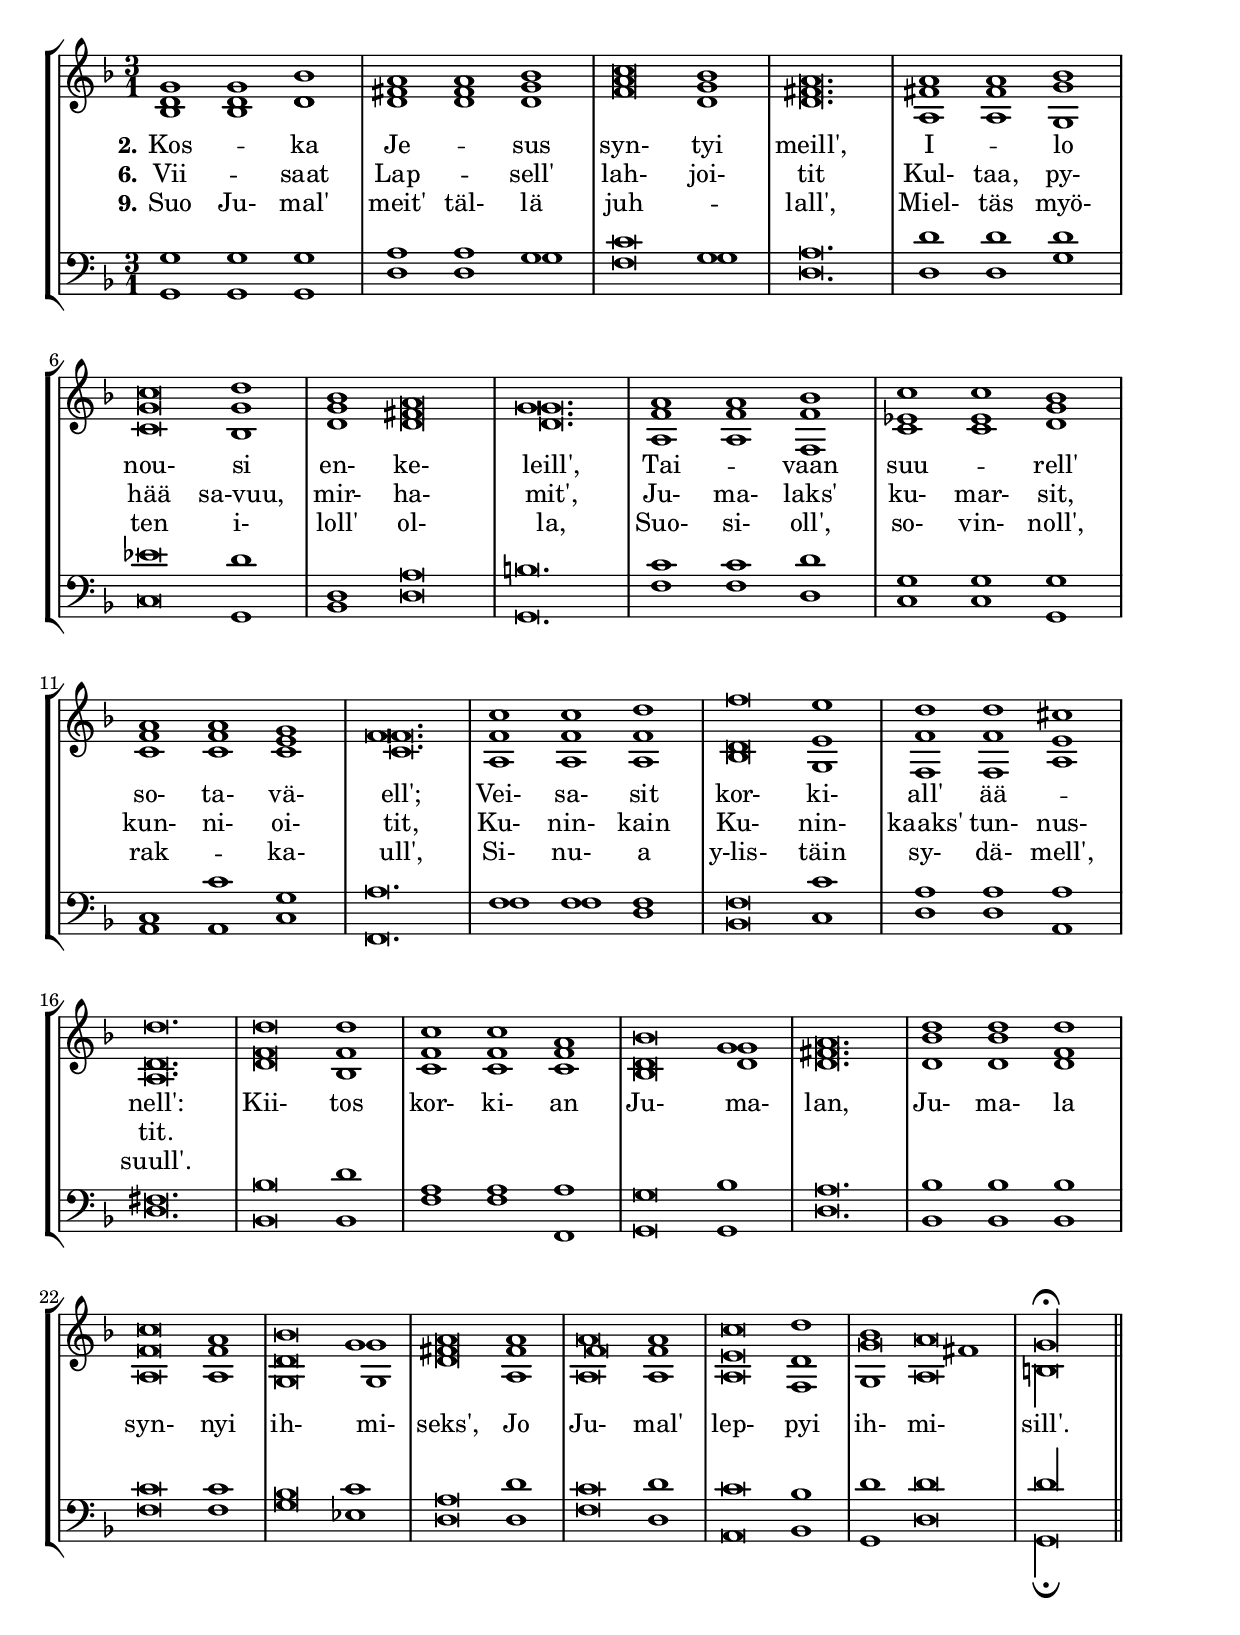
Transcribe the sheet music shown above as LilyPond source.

%% Wanhan wirsikirjan wirsi 127
%%


\include "deutsch.ly"

\version "2.16.0"

%#(set-global-staff-size 16)

\header {
%    title = "WWK 127 - kvintetti"
%    poet = "Hemminki Maskulainen"
%    arranger = "Mogens Pedersen"
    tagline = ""
}

sopMusic =   \relative c'' { 
    \key d \minor
    \stemUp
    \time 3/1
    g1 g b | a a b | c\breve b1 | a\breve. |
    a1 a b | c\breve d1 | b a\breve | g\breve. |
    a1 a b | c c b1 | a a g1 | f\breve. |
    c'1 c d1 | f\breve e1 | d d cis | d\breve. |
    d\breve d1 | c c a | b\breve g1 | a\breve. | 
    d1 d d | c\breve a1 | b\breve g1 | a\breve a1 |
    f\breve a1 | c\breve d1 | b a\breve | 
    \set Score.measureLength = #(ly:make-moment 4 1)
    g\longa^\fermata \bar "||"
}

altoOneMusic =   \relative c' { 
    \key d \minor
    \stemDown
    d1 d d | fis fis g | a\breve g1 | fis\breve. |
    fis1 fis g | g\breve g1 | g fis\breve | g\breve. |
    f1 f f | es es g | f f e1 | f\breve. | 
    f1 f f | d\breve e1 f f e | d\breve. |
    f\breve f1 | f f f | d\breve g1 | fis\breve. |
    b1 b f | f\breve f1 | d\breve g1 | fis\breve fis1 | 
    a\breve f1 | e\breve d1 | g\breve fis1 | s\longa |
}

altoTwoMusic =   \relative c' { 
    \shiftOff
    \key d \minor
    \stemDown
    b1 b d | d d d | f\breve d1 | d\breve. |
    a1 a g | c\breve b1 | d d\breve | d\breve. |
    a1 a f | c' c d | c c c1 | c\breve. |
    a1 a a | b\breve g1 | f f a | a\breve. |
    d\breve b1 | c c c | b\breve d1 | d\breve. |
    d1 d d | a\breve a1 | g\breve g1 | d'\breve a1 |
    a\breve a1 | a\breve f1 | g a\breve | h\longa
}


tenorMusic =  \relative c' { 
    \key d \minor
    g1 g g | a a g | c\breve g1 | a\breve. |
    d1 d d | es\breve d1 | d, a'\breve | h\breve. |
    c1 c d | g, g g | c, c' g | a\breve. | 
    f1 f f | f\breve c'1 | a a a | fis\breve. |
    b\breve d1 | a a a | g\breve b1 | a\breve. |
    b1 b b | c\breve c1 | b\breve c1 | a\breve d1 |
    c\breve d1 | c\breve b1 | d d\breve | d\longa |
}

bassMusic =  \relative c { 
    \key d \minor
    g1 g g | d' d g | f\breve g1 | d\breve. |
    d1 d g | c,\breve g1 | b d\breve | g,\breve. |
    f'1 f d | c c g | a a c1 | f,\breve. | 
    f'1 f d | b\breve c1 | d d a | d\breve. | 
    b\breve b1 | f' f f, | g\breve g1 | d'\breve. | 
    b1 b b | f'\breve f1 | g\breve es1 | d\breve d1 |
    f\breve d1 | a\breve b1 | g d'\breve | g,\longa_\fermata    
}


sanatEka = \lyricmode { 
    \set stanza = "1."
    Paits' mie- hett' mie- hen Ju- ma- lan,
    En- ke- lit ku-ta ku- mar- ta- vat,
   	Tai- vaan täh- tein te- ki -- \skip 1 än,
   	Syn- nytt' neit- sy, py- syi neit- seen'.
%   Kii- tos kor- ki- an Ju- ma -- \skip 1 lan,
%	Ju- ma- la syn- nyi ih- mi- seks',
%	Jo Ju- mal' lep- pyi ih- mi- sill'.
}

sanatToka = \lyricmode { 
    \set stanza = "2."
%    Kos- ka Je- sus ___ syn- tyi ___ meill',
   Kos -- \skip 1 ka Je -- \skip 1 sus syn- tyi meill',
%    I- lo nou- si en- ke -- \skip 1 leill',
    I -- \skip 1 lo nou- si en- ke- leill',
    Tai -- \skip 1 vaan suu -- \skip 1 rell' so- ta- vä- ell';
    Vei- sa- sit kor- ki- all' ää -- \skip 2 nell':
    Kii- tos kor- ki- an Ju- ma- lan,
	Ju- ma- la syn- nyi ih- mi- seks',
	Jo Ju- mal' lep- pyi ih- mi- sill'.
}

sanatKol = \lyricmode { 
    \set stanza = "3."
    En -- \skip 1 kel' pu- hui pai- me- nill',
    Il -- \skip 1 moitt' i- loi- sill' mie- lill',
    ___ Chris- tuk- sen meill' syn- ty- neen,
    Va- pah- ta- jaks' vai -- \skip 1 vais- ten.
}

sanatKuu = \lyricmode { 
    \set stanza = "6."
%    Vii- saat Lap- sell' ___ lah- joi -- \skip 1 tit
   Vii -- \skip 1 saat Lap -- \skip 1 sell' lah- joi- tit
    Kul- taa, py- hää sa-vuu, mir- ha- mit',
    Ju- ma- laks' ku- mar- sit, kun- ni- oi- tit,
    Ku- nin- kain Ku- nin- kaaks' tun- nus- tit.
}

sanatKahd = \lyricmode { 
    \set stanza = "8."
    O Je- su, py- hä pilt- ti- nen!
    Puh- dist', pe- se meit' syn- nis- täm',
    Puh- taal' py- häll' syn- ty- mäl- läs,
    Ar- mos a- vull', an- si- oll- las:
}

sanatYhd = \lyricmode { 
    \set stanza = "9."
    Suo Ju- mal' meit' täl- lä juh -- \skip 1 lall',
    Miel- täs myö- ten i- loll' ol- la,
    Suo- si- oll', so- vin- noll', rak -- \skip 1 ka- ull',
    Si- nu- a y-lis- täin sy- dä- mell', suull'.
}


\score { 
    
    \context StaffGroup = "alku" <<
	\context Staff = "women" <<
	    \context Voice = "sopranos" { \voiceOne \sopMusic }
	    \context Voice = altosOne { \voiceTwo \altoOneMusic }
	    \context Voice = altosTwo { \voiceThree \altoTwoMusic }
	>>

	\lyricmode <<
%	    \lyricsto "sopranos" \new Lyrics \sanatEka
	    \lyricsto "altosTwo" \new Lyrics \sanatToka
%	    \lyricsto "sopranos" \new Lyrics \sanatKol
	    \lyricsto "altosTwo" \new Lyrics \sanatKuu
%	    \lyricsto "sopranos" \new Lyrics \sanatKahd
	    \lyricsto "altosTwo" \new Lyrics \sanatYhd
	>>	

	\context Staff = "men" <<
	    \clef bass
	    \context Voice = "tenors" { \voiceOne \tenorMusic }
	    \context Voice = "basses" { \voiceTwo \bassMusic }
	>>
    >>

%     \context StaffGroup = "loppu" <<
%	\context Staff = sopranosEndStaff <<
%		\context Voice sopranosEnd \sopLopuke
%	>>
%	\context Staff = altosEndStaff <<
%		\context Voice altosEnd \altLopuke
%	>>
%    >>


    \layout {
	indent = 0.0
	line-width = 18.0\cm
%	textheight = 29.0\cm
%	interscoreline = 0\pt

%	\context {

	% a little smaller so lyrics can be closer to the staff. 
%	    \Staff
%	    \override VerticalAxisGroup #'minimum-Y-extent = #'(-3 . 3) 
%	}
    }

    
  \midi {
    \tempo 1 = 180
    }


}
